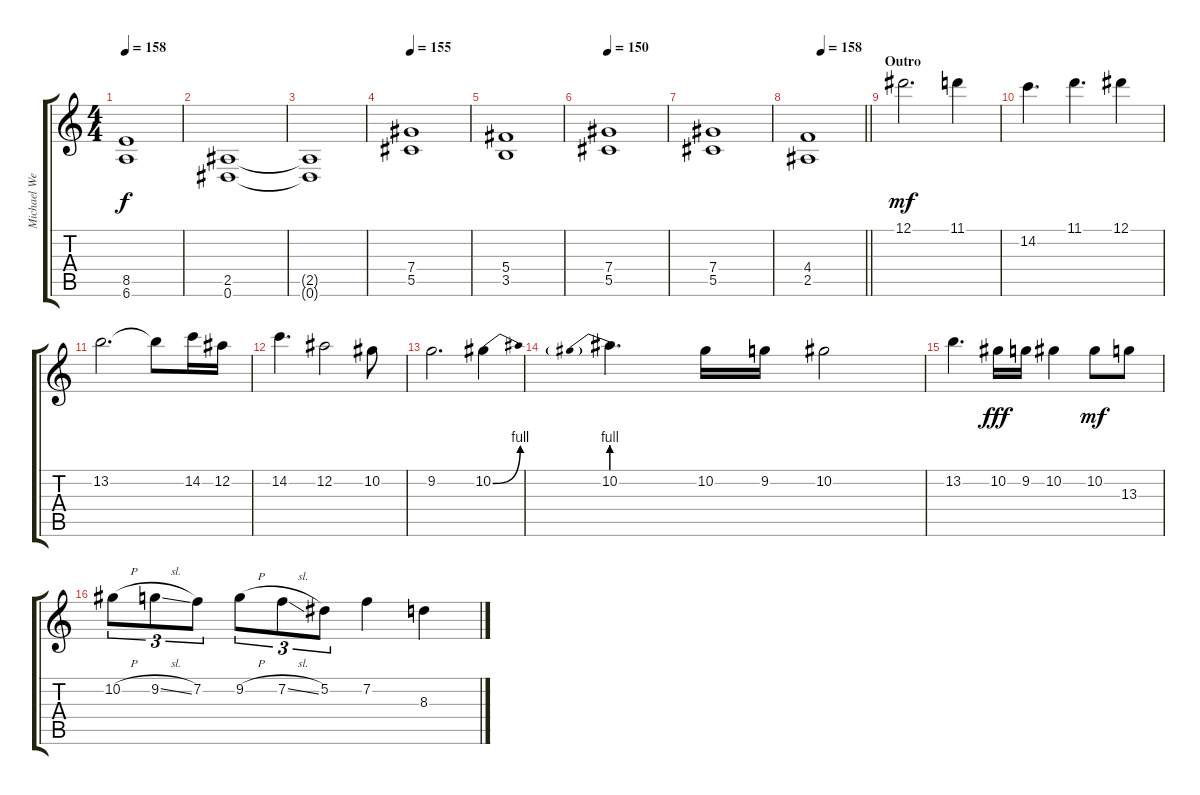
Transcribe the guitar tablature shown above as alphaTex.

\track ("Michael Weikath" "Michael We") {instrument distortionguitar}
\staff {score tabs}
\tuning (Eb4 Bb3 Gb3 Db3 Ab2 Eb2) {hide}
\ts (4 4)
\tempo 158
\clef g2
\ks c
(8.5 6.6).1{dy f} |
(2.5 0.6).1 |
(2.5{t} 0.6{t}).1 |
\tempo 155
(7.4 5.5).1 |
(5.4 3.5).1 |
\tempo 150
(7.4 5.5).1 |
(7.4 5.5).1 |
\tempo (158 0.25)
\barLineRight lightlight
(4.4 2.5).1 |
\section ("" "Outro")
12.1.2{d dy mf volume 13 instrument distortionguitar} 11.1.4 |
14.2.4{d} 11.1.4{d} 12.1.4 |
13.2.2{d} 13.2{t}.8 14.2.16 12.2.16 |
14.2.4{d} 12.2.2 10.2.8 |
9.2.2{d} 10.2{be (bend 0 0 60 4)}.4 |
10.2{be (prebend 0 4 60 4)}.4{d} 10.2.16 9.2.16 10.2.2 |
13.2.4{d} 10.2.16{dy fff} 9.2.16 10.2.4 10.2.8{dy mf} 13.3.8 |
10.2{h}.8{tu (3 2)} 9.2{sl}.8{tu (3 2)} 7.2.8{tu (3 2)} 9.2{h}.8{tu (3 2)} 7.2{sl}.8{tu (3 2)} 5.2.8{tu (3 2)} 7.2.4 8.3.4
